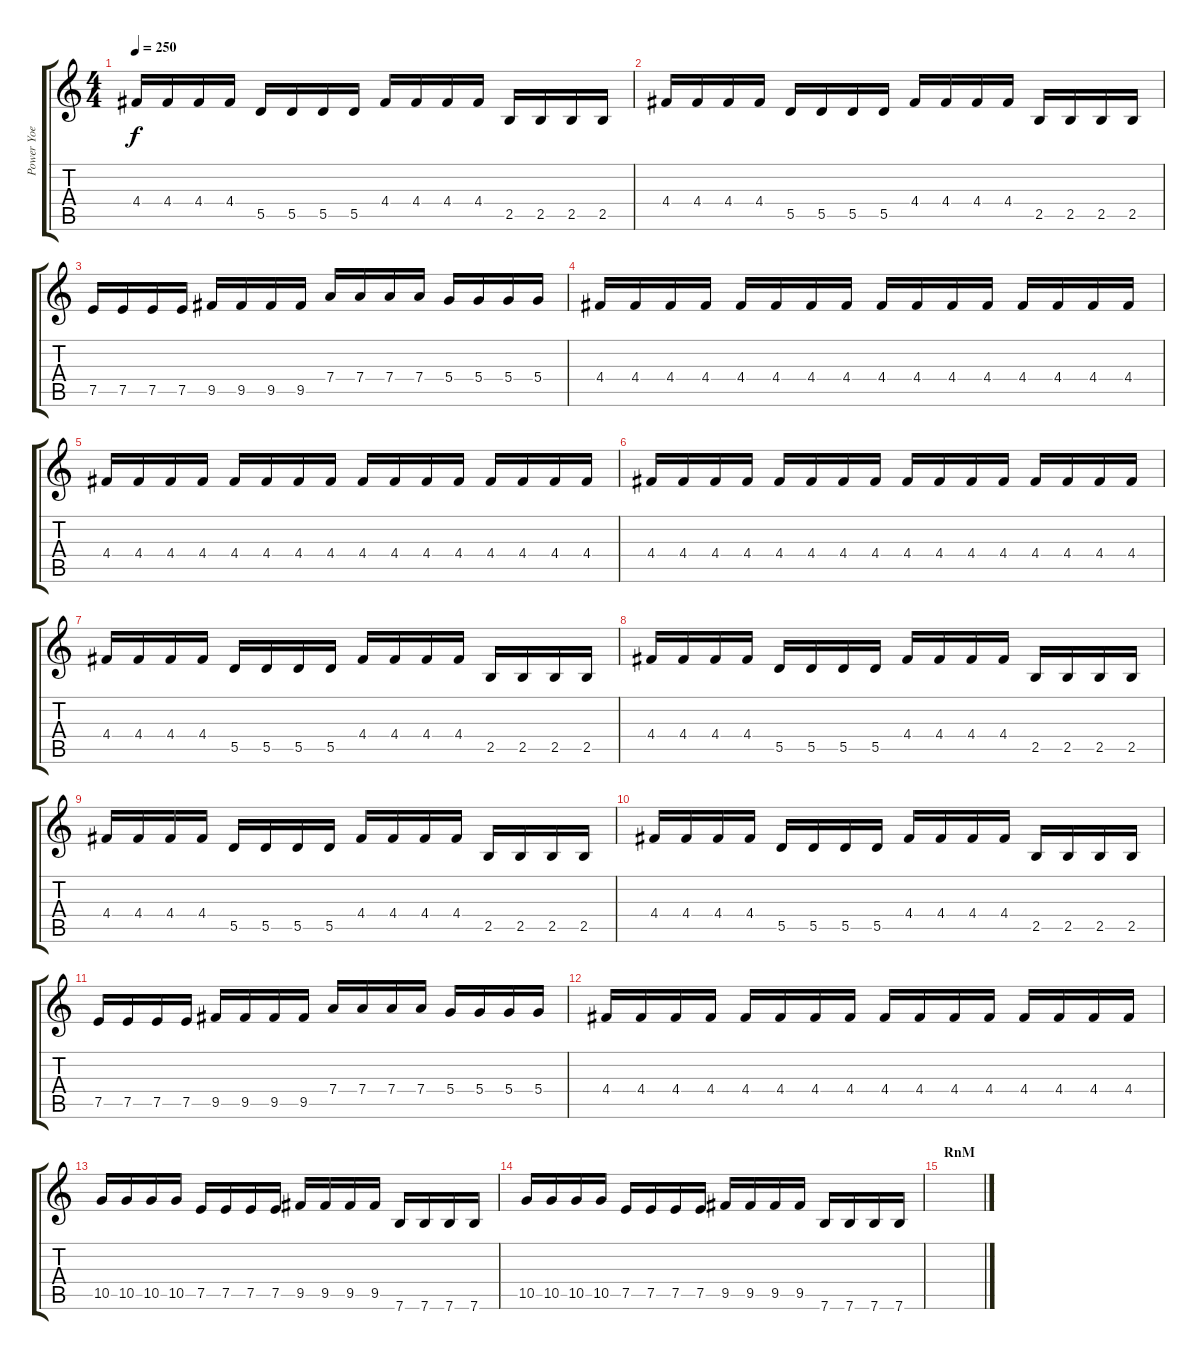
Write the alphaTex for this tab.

\track ("Power Yoe" "Power Yoe") {instrument distortionguitar}
\staff {score tabs}
\tuning (E4 B3 G3 D3 A2 E2) {hide}
\ts (4 4)
\tempo 250
\clef g2
\ks c
4.4.16{dy f} 4.4.16 4.4.16 4.4.16 5.5.16 5.5.16 5.5.16 5.5.16 4.4.16 4.4.16 4.4.16 4.4.16 2.5.16 2.5.16 2.5.16 2.5.16 |
4.4.16 4.4.16 4.4.16 4.4.16 5.5.16 5.5.16 5.5.16 5.5.16 4.4.16 4.4.16 4.4.16 4.4.16 2.5.16 2.5.16 2.5.16 2.5.16 |
7.5.16 7.5.16 7.5.16 7.5.16 9.5.16 9.5.16 9.5.16 9.5.16 7.4.16 7.4.16 7.4.16 7.4.16 5.4.16 5.4.16 5.4.16 5.4.16 |
4.4.16 4.4.16 4.4.16 4.4.16 4.4.16 4.4.16 4.4.16 4.4.16 4.4.16 4.4.16 4.4.16 4.4.16 4.4.16 4.4.16 4.4.16 4.4.16 |
4.4.16 4.4.16 4.4.16 4.4.16 4.4.16 4.4.16 4.4.16 4.4.16 4.4.16 4.4.16 4.4.16 4.4.16 4.4.16 4.4.16 4.4.16 4.4.16 |
4.4.16 4.4.16 4.4.16 4.4.16 4.4.16 4.4.16 4.4.16 4.4.16 4.4.16 4.4.16 4.4.16 4.4.16 4.4.16 4.4.16 4.4.16 4.4.16 |
\section ("" "")
4.4.16 4.4.16 4.4.16 4.4.16 5.5.16 5.5.16 5.5.16 5.5.16 4.4.16 4.4.16 4.4.16 4.4.16 2.5.16 2.5.16 2.5.16 2.5.16 |
4.4.16 4.4.16 4.4.16 4.4.16 5.5.16 5.5.16 5.5.16 5.5.16 4.4.16 4.4.16 4.4.16 4.4.16 2.5.16 2.5.16 2.5.16 2.5.16 |
4.4.16 4.4.16 4.4.16 4.4.16 5.5.16 5.5.16 5.5.16 5.5.16 4.4.16 4.4.16 4.4.16 4.4.16 2.5.16 2.5.16 2.5.16 2.5.16 |
4.4.16 4.4.16 4.4.16 4.4.16 5.5.16 5.5.16 5.5.16 5.5.16 4.4.16 4.4.16 4.4.16 4.4.16 2.5.16 2.5.16 2.5.16 2.5.16 |
7.5.16 7.5.16 7.5.16 7.5.16 9.5.16 9.5.16 9.5.16 9.5.16 7.4.16 7.4.16 7.4.16 7.4.16 5.4.16 5.4.16 5.4.16 5.4.16 |
4.4.16 4.4.16 4.4.16 4.4.16 4.4.16 4.4.16 4.4.16 4.4.16 4.4.16 4.4.16 4.4.16 4.4.16 4.4.16 4.4.16 4.4.16 4.4.16 |
10.5.16 10.5.16 10.5.16 10.5.16 7.5.16 7.5.16 7.5.16 7.5.16 9.5.16 9.5.16 9.5.16 9.5.16 7.6.16 7.6.16 7.6.16 7.6.16 |
10.5.16 10.5.16 10.5.16 10.5.16 7.5.16 7.5.16 7.5.16 7.5.16 9.5.16 9.5.16 9.5.16 9.5.16 7.6.16 7.6.16 7.6.16 7.6.16 |
\section ("" "RnM")
